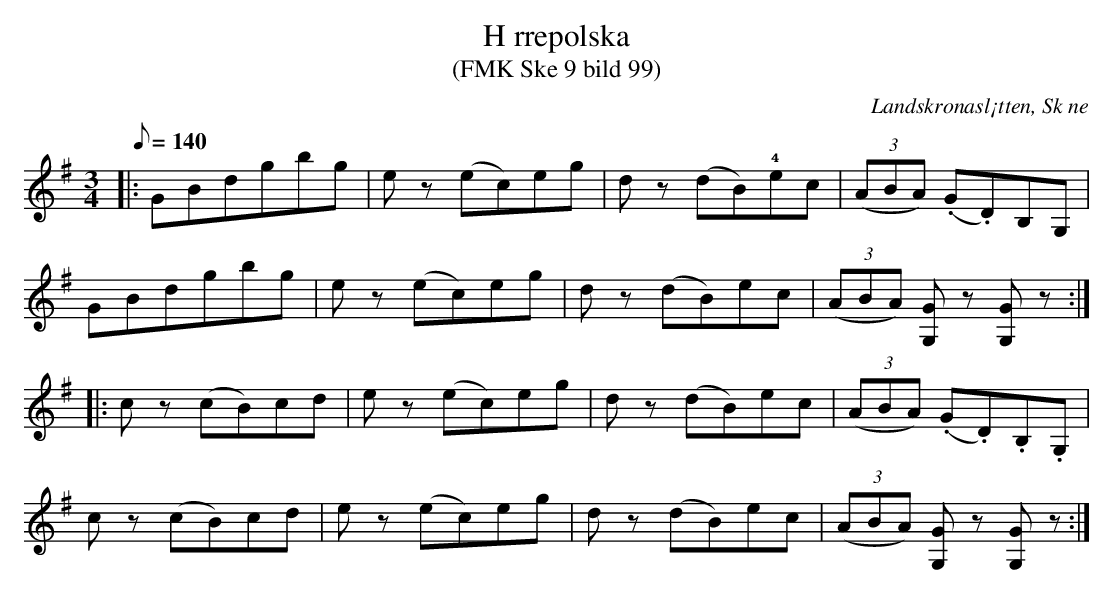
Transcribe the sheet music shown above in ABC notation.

X:1
T:H rrepolska
T:(FMK Ske 9 bild 99)
O:Landskronasl¡tten, Sk ne
M:3/4
L:1/8
Q:140
K:G
|: GBdgbg | ez (ec)eg | dz (dB)!4!ec | (3(ABA) (.G.D)B,G, |
 GBdgbg | ez (ec)eg | dz (dB)ec | (3(ABA) [GG,]z [GG,]z ::
 cz (cB)cd | ez (ec)eg | dz (dB)ec | (3(ABA) (.G.D).B,.G,  |
 cz (cB)cd | ez (ec)eg | dz (dB)ec | (3(ABA)  [GG,]z [GG,]z  :|
